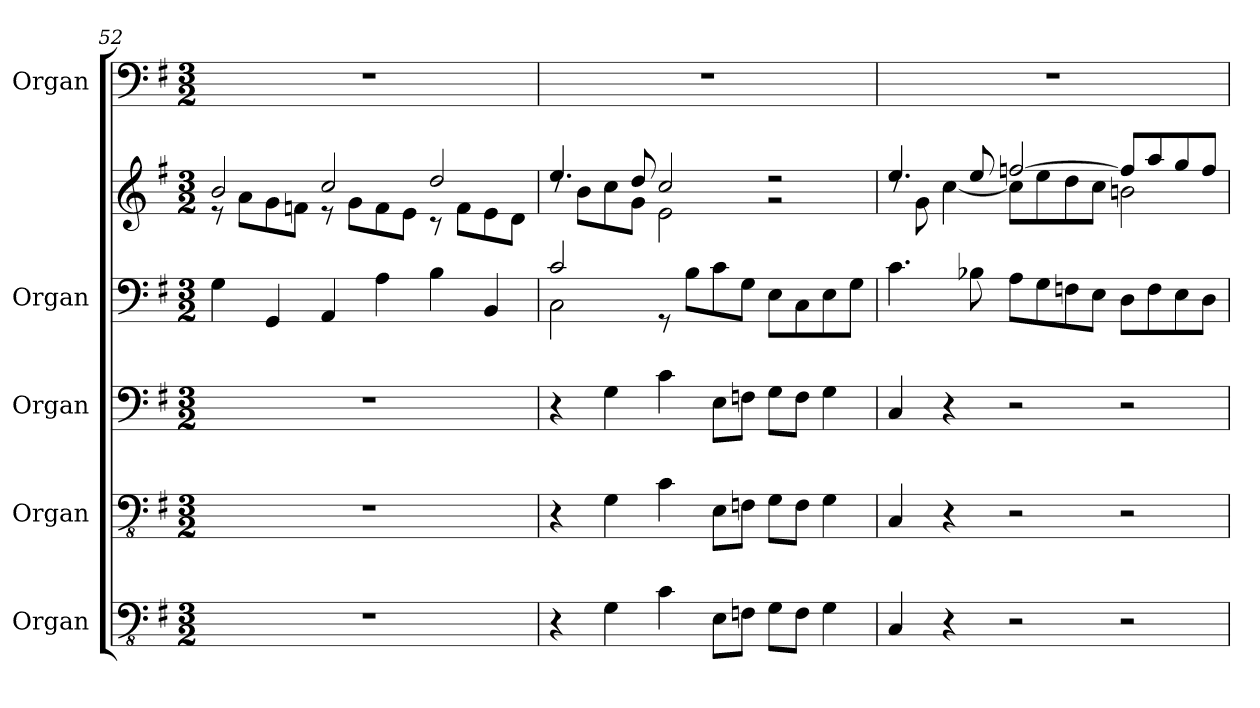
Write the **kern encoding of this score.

**kern	**kern	**kern	**kern	**kern	**kern
*part5	*part4	*part3	*part2	*part2	*part1
*staff6	*staff5	*staff4	*staff3	*staff2	*staff1
*I"Organ	*I"Organ	*I"Organ	*I"Organ	*	*I"Organ
!!LO:LB:g=z
*clefFv4	*clefFv4	*clefF4	*clefF4	*clefG2	*clefF4
*k[f#]	*k[f#]	*k[f#]	*k[f#]	*k[f#]	*k[f#]
*M3/2	*M3/2	*M3/2	*M3/2	*M3/2	*M3/2
=52	=52	=52	=52	=52	=52
*	*	*	*	*^	*
1.r	1.r	1.r	4G\	2b/	8r	1.r
.	.	.	.	.	8a\L	.
.	.	.	4GG/	.	8g\	.
.	.	.	.	.	8fn\J	.
.	.	.	4AA/	2cc/	8r	.
.	.	.	.	.	8g\L	.
.	.	.	4A\	.	8f\	.
.	.	.	.	.	8e\J	.
.	.	.	4B\	2dd/	8r	.
.	.	.	.	.	8f\L	.
.	.	.	4BB/	.	8e\	.
.	.	.	.	.	8d\J	.
=53	=53	=53	=53	=53	=53	=53
*	*	*	*^	*	*	*
4r	4r	4r	2c/	2C\	4.ee/	8rdd	1.r
.	.	.	.	.	.	8b\L	.
4GG\	4GG\	4G\	.	.	.	8cc\	.
.	.	.	.	.	8dd/	8g\J	.
4C\	4C\	4c\	8rGG	1ryy	2cc/	2e\	.
.	.	.	8B\L	.	.	.	.
8EE\L	8EE\L	8E\L	8c\	.	.	.	.
8FFn\J	8FFn\J	8Fn\J	8G\J	.	.	.	.
8GG\L	8GG\L	8G\L	8E\L	.	2rg	2rdd	.
8FF\J	8FF\J	8F\J	8C\	.	.	.	.
4GG\	4GG\	4G\	8E\	.	.	.	.
.	.	.	8G\J	.	.	.	.
*	*	*	*v	*v	*	*	*
=54	=54	=54	=54	=54	=54	=54
4CC/	4CC/	4C/	4.c\	4.ee/	8rdd	1.r
.	.	.	.	.	8g\	.
4r	4r	4r	.	.	[4cc\	.
.	.	.	8B-X\	8ee/	.	.
2r	2r	2r	8A\L	[2ffn/	8cc\L]	.
.	.	.	8G\	.	8ee\	.
.	.	.	8Fn\	.	8dd\	.
.	.	.	8E\J	.	8cc\J	.
2r	2r	2r	8D\L	8ff/L]	2bn\	.
.	.	.	8F\	8aa/	.	.
.	.	.	8E\	8gg/	.	.
.	.	.	8D\J	8ff/J	.	.
*	*	*	*	*v	*v	*
=	=	=	=	=	=
*-	*-	*-	*-	*-	*-
